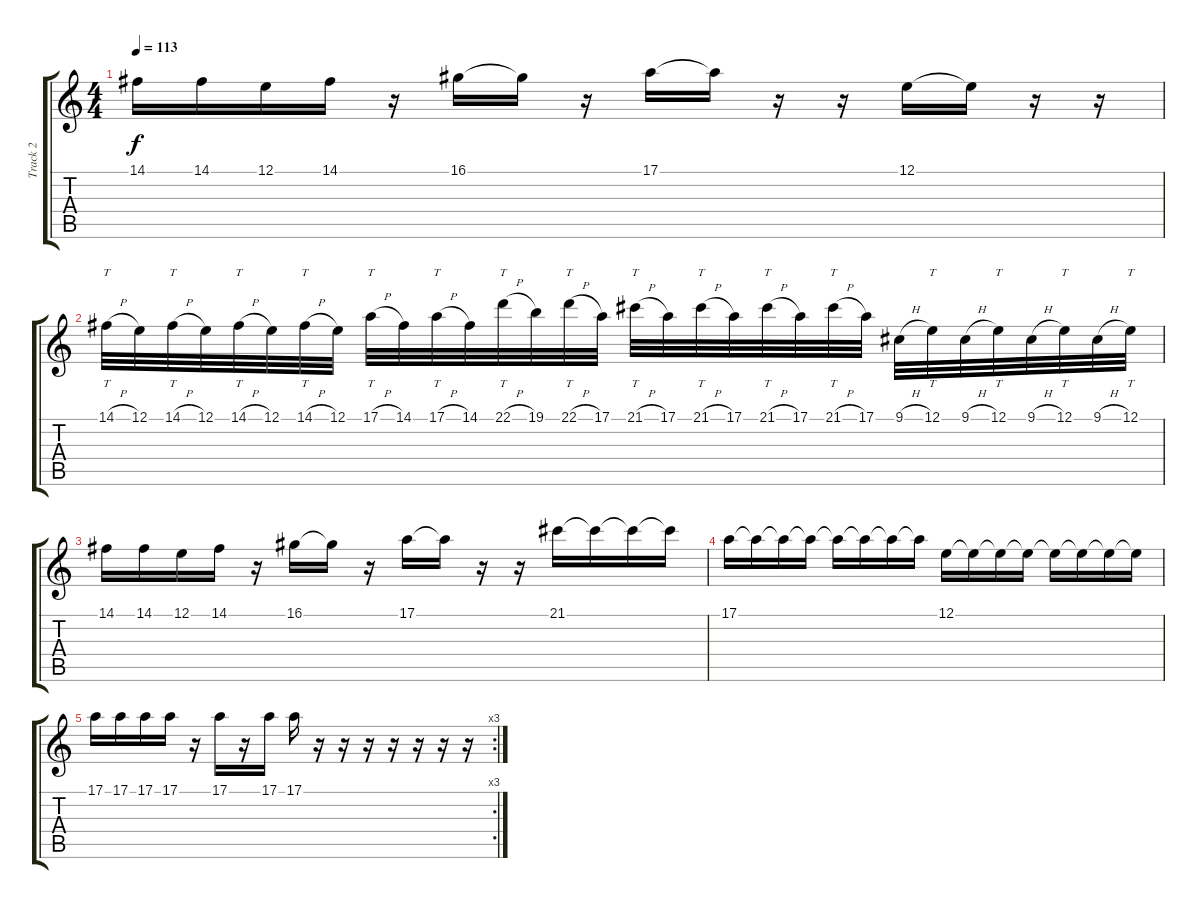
\track ("Track 2" "Track 2") {instrument lead5charang}
\staff {score tabs}
\tuning (E4 B3 G3 D3 A2 E2) {hide}
\ts (4 4)
\tempo 113
\clef g2
\ks c
14.1.16{dy f} 14.1.16 12.1.16 14.1.16 r.16 16.1.16 16.1{t}.16 r.16 17.1.16 17.1{t}.16 r.16 r.16 12.1.16 12.1{t}.16 r.16 r.16 |
14.1{h}.32{tt} 12.1.32 14.1{h}.32{tt} 12.1.32 14.1{h}.32{tt} 12.1.32 14.1{h}.32{tt} 12.1.32 17.1{h}.32{tt} 14.1.32 17.1{h}.32{tt} 14.1.32 22.1{h}.32{tt} 19.1.32 22.1{h}.32{tt} 17.1.32 21.1{h}.32{tt} 17.1.32 21.1{h}.32{tt} 17.1.32 21.1{h}.32{tt} 17.1.32 21.1{h}.32{tt} 17.1.32 9.1{h}.32 12.1.32{tt} 9.1{h}.32 12.1.32{tt} 9.1{h}.32 12.1.32{tt} 9.1{h}.32 12.1.32{tt} |
14.1.16 14.1.16 12.1.16 14.1.16 r.16 16.1.16 16.1{t}.16 r.16 17.1.16 17.1{t}.16 r.16 r.16 21.1.16 21.1{t}.16 21.1{t}.16 21.1{t}.16 |
17.1.16 17.1{t}.16 17.1{t}.16 17.1{t}.16 17.1{t}.16 17.1{t}.16 17.1{t}.16 17.1{t}.16 12.1.16 12.1{t}.16 12.1{t}.16 12.1{t}.16 12.1{t}.16 12.1{t}.16 12.1{t}.16 12.1{t}.16 |
\rc 3
17.1.16 17.1.16 17.1.16 17.1.16 r.16 17.1.16 r.16 17.1.16 17.1.16 r.16 r.16 r.16 r.16 r.16 r.16 r.16
